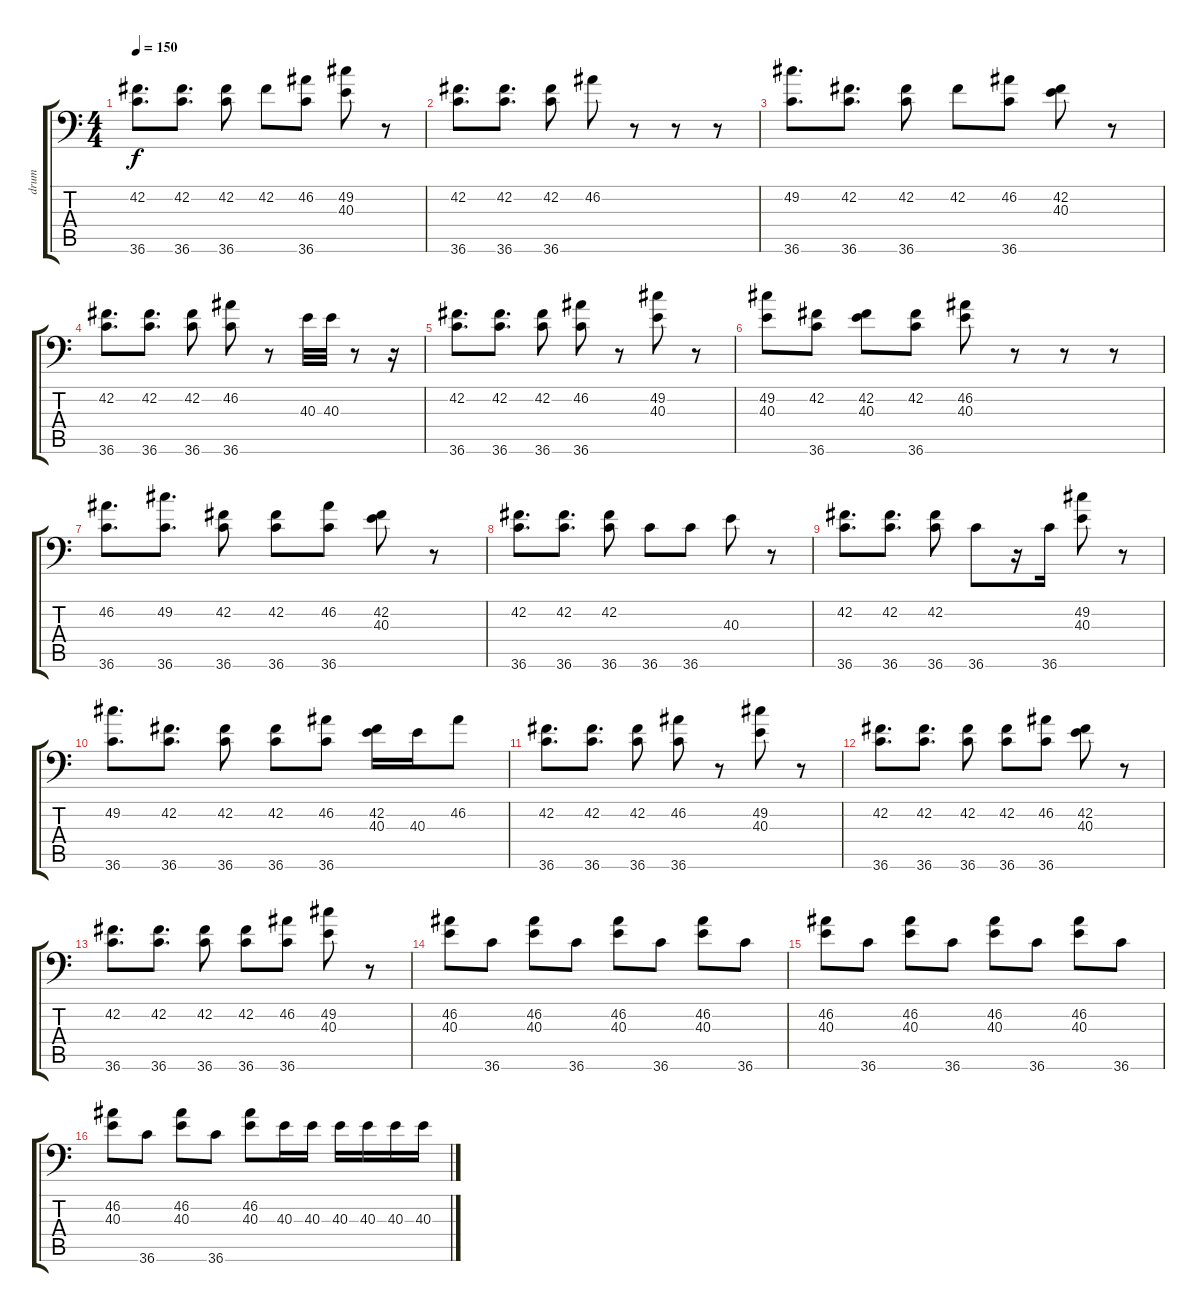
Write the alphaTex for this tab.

\track ("drum" "drum") {instrument acousticgrandpiano}
\staff {score tabs}
\tuning (C-1 C-1 C-1 C-1 C-1 C-1) {hide}
\ts (4 4)
\tempo 150
\clef f4
\ks c
(42.2 36.6).8{d dy f} (42.2 36.6).8{d} (42.2 36.6).8 42.2.8 (46.2 36.6).8 (49.2 40.3).8 r.8 |
(42.2 36.6).8{d} (42.2 36.6).8{d} (42.2 36.6).8 46.2.8 r.8 r.8 r.8 |
(49.2 36.6).8{d} (42.2 36.6).8{d} (42.2 36.6).8 42.2.8 (46.2 36.6).8 (42.2 40.3).8 r.8 |
(42.2 36.6).8{d} (42.2 36.6).8{d} (42.2 36.6).8 (46.2 36.6).8 r.8 40.3.32 40.3.32 r.8 r.16 |
(42.2 36.6).8{d} (42.2 36.6).8{d} (42.2 36.6).8 (46.2 36.6).8 r.8 (49.2 40.3).8 r.8 |
(49.2 40.3).8 (42.2 36.6).8 (42.2 40.3).8 (42.2 36.6).8 (46.2 40.3).8 r.8 r.8 r.8 |
(46.2 36.6).8{d} (49.2 36.6).8{d} (42.2 36.6).8 (42.2 36.6).8 (46.2 36.6).8 (42.2 40.3).8 r.8 |
(42.2 36.6).8{d} (42.2 36.6).8{d} (42.2 36.6).8 36.6.8 36.6.8 40.3.8 r.8 |
(42.2 36.6).8{d} (42.2 36.6).8{d} (42.2 36.6).8 36.6.8 r.16 36.6.16 (49.2 40.3).8 r.8 |
(49.2 36.6).8{d} (42.2 36.6).8{d} (42.2 36.6).8 (42.2 36.6).8 (46.2 36.6).8 (42.2 40.3).16 40.3.16 46.2.8 |
(42.2 36.6).8{d} (42.2 36.6).8{d} (42.2 36.6).8 (46.2 36.6).8 r.8 (49.2 40.3).8 r.8 |
(42.2 36.6).8{d} (42.2 36.6).8{d} (42.2 36.6).8 (42.2 36.6).8 (46.2 36.6).8 (42.2 40.3).8 r.8 |
(42.2 36.6).8{d} (42.2 36.6).8{d} (42.2 36.6).8 (42.2 36.6).8 (46.2 36.6).8 (49.2 40.3).8 r.8 |
(46.2 40.3).8 36.6.8 (46.2 40.3).8 36.6.8 (46.2 40.3).8 36.6.8 (46.2 40.3).8 36.6.8 |
(46.2 40.3).8 36.6.8 (46.2 40.3).8 36.6.8 (46.2 40.3).8 36.6.8 (46.2 40.3).8 36.6.8 |
(46.2 40.3).8 36.6.8 (46.2 40.3).8 36.6.8 (46.2 40.3).8 40.3.16 40.3.16 40.3.16 40.3.16 40.3.16 40.3.16
